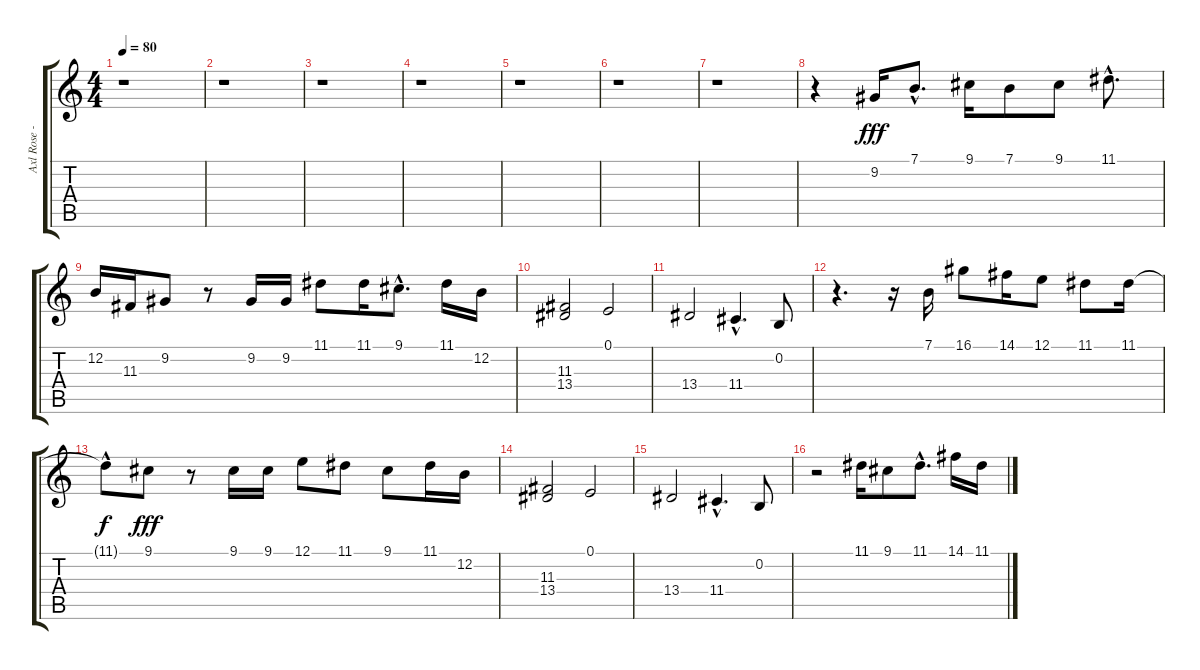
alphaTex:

\track ("Axl Rose -Vocals-" "Axl Rose -") {instrument harmonica}
\staff {score tabs}
\tuning (E4 B3 G3 D3 A2 E2) {hide}
\ts (4 4)
\tempo 80
\clef g2
\ks c
r.1{dy fff} |
r.1 |
r.1 |
r.1 |
r.1 |
r.1 |
r.1 |
r.4 9.2.16 7.1{hac}.8{d} 9.1.16 7.1.8 9.1.8 11.1{hac}.8{d} |
12.2.16 11.3.16 9.2.8 r.8 9.2.16 9.2.16 11.1.8 11.1.16 9.1{hac}.8{d} 11.1.16 12.2.16 |
(11.3 13.4).2 0.1.2 |
13.4.2 11.4{hac}.4{d} 0.2.8 |
r.4{d} r.16 7.1.16 16.1.8 14.1.16 12.1.8 11.1.8 11.1.16 |
11.1{hac t}.8{dy f} 9.1.8{dy fff} r.8 9.1.16 9.1.16 12.1.8 11.1.8 9.1.8 11.1.16 12.2.16 |
(11.3 13.4).2 0.1.2 |
13.4.2 11.4{hac}.4{d} 0.2.8 |
r.2 11.1.16 9.1.8 11.1{hac}.8{d} 14.1.16 11.1.16
